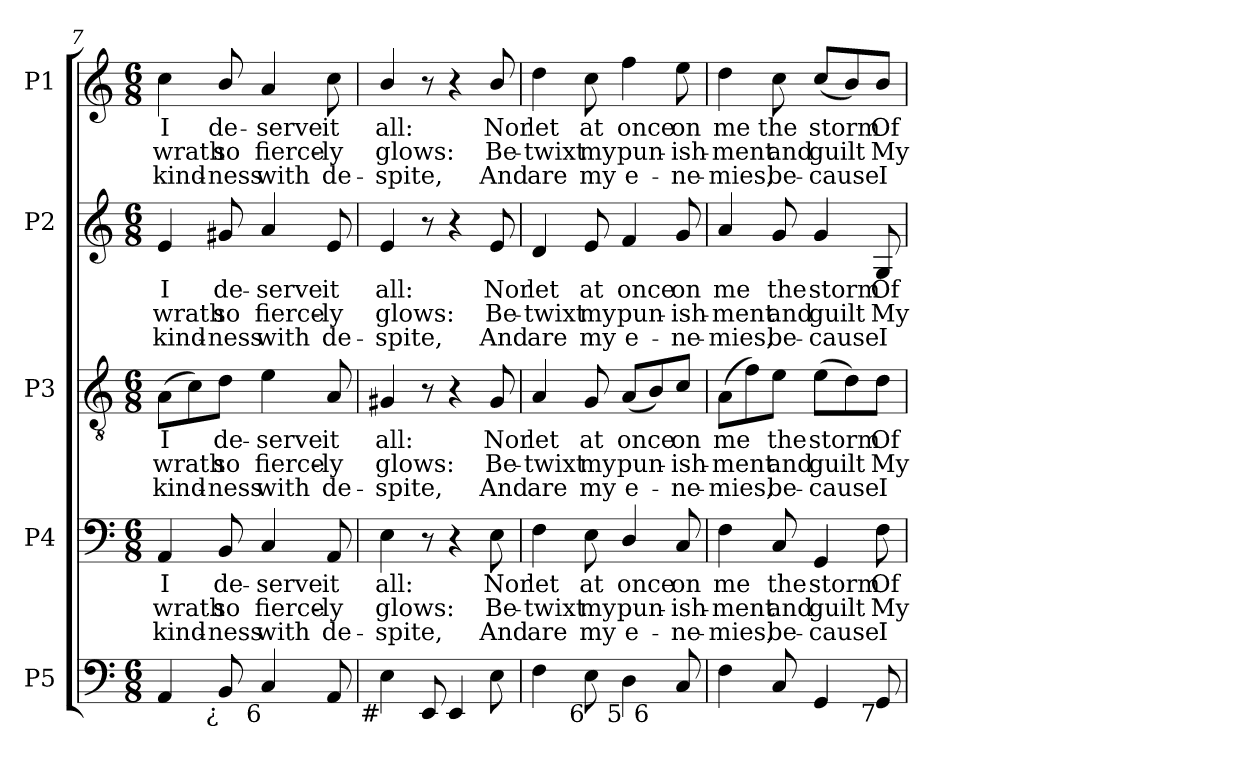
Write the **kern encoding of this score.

**kern	**kern	**text	**text	**text	**kern	**text	**text	**text	**kern	**text	**text	**text	**kern	**text	**text	**text
*part5	*part4	*part4	*part4	*part4	*part3	*part3	*part3	*part3	*part2	*part2	*part2	*part2	*part1	*part1	*part1	*part1
*staff5	*staff4	*staff4	*staff4	*staff4	*staff3	*staff3	*staff3	*staff3	*staff2	*staff2	*staff2	*staff2	*staff1	*staff1	*staff1	*staff1
*I"P5	*I"P4	*	*	*	*I"P3	*	*	*	*I"P2	*	*	*	*I"P1	*	*	*
*clefF4	*clefF4	*	*	*	*clefGv2	*	*	*	*clefG2	*	*	*	*clefG2	*	*	*
*	*	*	*	*	*ITrd7c12	*	*	*	*	*	*	*	*	*	*	*
*k[]	*k[]	*	*	*	*k[]	*	*	*	*k[]	*	*	*	*k[]	*	*	*
*a:	*a:	*	*	*	*a:	*	*	*	*a:	*	*	*	*a:	*	*	*
*M6/8	*M6/8	*	*	*	*M6/8	*	*	*	*M6/8	*	*	*	*M6/8	*	*	*
=7	=7	=7	=7	=7	=7	=7	=7	=7	=7	=7	=7	=7	=7	=7	=7	=7
!	!	!LO:LY:b:color=#000000	!LO:LY:b:color=#000000	!LO:LY:b:color=#000000	!	!	!	!	!	!	!	!	!	!	!	!
!	!	!	!	!	!	!LO:LY:b:color=#000000	!LO:LY:b:color=#000000	!LO:LY:b:color=#000000	!	!	!	!	!	!	!	!
!	!	!	!	!	!	!	!	!	!	!LO:LY:b:color=#000000	!LO:LY:b:color=#000000	!LO:LY:b:color=#000000	!	!	!	!
!	!	!	!	!	!	!	!	!	!	!	!	!	!	!LO:LY:b:color=#000000	!LO:LY:b:color=#000000	!LO:LY:b:color=#000000
4AAi/	4AAi/	I	wrath	kind-	(8AAi\L	I	wrath	kind-	4ei/	I	wrath	kind-	4cci\	I	wrath	kind-
.	.	.	.	.	8Ci\)	.	.	.	.	.	.	.	.	.	.	.
!	!	!LO:LY:b:color=#000000	!LO:LY:b:color=#000000	!LO:LY:b:color=#000000	!	!	!	!	!	!	!	!	!	!	!	!
!	!	!	!	!	!	!LO:LY:b:color=#000000	!LO:LY:b:color=#000000	!LO:LY:b:color=#000000	!	!	!	!	!	!	!	!
!	!	!	!	!	!	!	!	!	!	!LO:LY:b:color=#000000	!LO:LY:b:color=#000000	!LO:LY:b:color=#000000	!	!	!	!
!LO:TX:b:rj:t=¿	!	!	!	!	!	!	!	!	!	!	!	!	!	!	!	!
!	!	!	!	!	!	!	!	!	!	!	!	!	!	!LO:LY:b:color=#000000	!LO:LY:b:color=#000000	!LO:LY:b:color=#000000
8BBi/	8BBi/	de-	so	-ness	8Di\J	de-	so	-ness	8g#Xi/	de-	so	-ness	8bi/	de-	so	-ness
!	!	!LO:LY:b:color=#000000	!LO:LY:b:color=#000000	!LO:LY:b:color=#000000	!	!	!	!	!	!	!	!	!	!	!	!
!	!	!	!	!	!	!LO:LY:b:color=#000000	!LO:LY:b:color=#000000	!LO:LY:b:color=#000000	!	!	!	!	!	!	!	!
!	!	!	!	!	!	!	!	!	!	!LO:LY:b:color=#000000	!LO:LY:b:color=#000000	!LO:LY:b:color=#000000	!	!	!	!
!LO:TX:b:rj:t=6	!	!	!	!	!	!	!	!	!	!	!	!	!	!	!	!
!	!	!	!	!	!	!	!	!	!	!	!	!	!	!LO:LY:b:color=#000000	!LO:LY:b:color=#000000	!LO:LY:b:color=#000000
4Ci/	4Ci/	-serve	fierce-	with	4Ei\	-serve	fierce-	with	4ai/	-serve	fierce-	with	4ai/	-serve	fierce-	with
!	!	!LO:LY:b:color=#000000	!LO:LY:b:color=#000000	!LO:LY:b:color=#000000	!	!	!	!	!	!	!	!	!	!	!	!
!	!	!	!	!	!	!LO:LY:b:color=#000000	!LO:LY:b:color=#000000	!LO:LY:b:color=#000000	!	!	!	!	!	!	!	!
!	!	!	!	!	!	!	!	!	!	!LO:LY:b:color=#000000	!LO:LY:b:color=#000000	!LO:LY:b:color=#000000	!	!	!	!
!	!	!	!	!	!	!	!	!	!	!	!	!	!	!LO:LY:b:color=#000000	!LO:LY:b:color=#000000	!LO:LY:b:color=#000000
8AAi/	8AAi/	it	-ly	de-	8AAi/	it	-ly	de-	8ei/	it	-ly	de-	8cci\	it	-ly	de-
=8	=8	=8	=8	=8	=8	=8	=8	=8	=8	=8	=8	=8	=8	=8	=8	=8
!	!	!LO:LY:b:color=#000000	!LO:LY:b:color=#000000	!LO:LY:b:color=#000000	!	!	!	!	!	!	!	!	!	!	!	!
!	!	!	!	!	!	!LO:LY:b:color=#000000	!LO:LY:b:color=#000000	!LO:LY:b:color=#000000	!	!	!	!	!	!	!	!
!	!	!	!	!	!	!	!	!	!	!LO:LY:b:color=#000000	!LO:LY:b:color=#000000	!LO:LY:b:color=#000000	!	!	!	!
!LO:TX:b:rj:t=#	!	!	!	!	!	!	!	!	!	!	!	!	!	!	!	!
!	!	!	!	!	!	!	!	!	!	!	!	!	!	!LO:LY:b:color=#000000	!LO:LY:b:color=#000000	!LO:LY:b:color=#000000
4Ei\	4Ei\	all:	glows:	-spite,	4GG#Xi/	all:	glows:	-spite,	4ei/	all:	glows:	-spite,	4bi/	all:	glows:	-spite,
8EEi/	8r	.	.	.	8r	.	.	.	8r	.	.	.	8r	.	.	.
4EEi/	4r	.	.	.	4r	.	.	.	4r	.	.	.	4r	.	.	.
!	!	!LO:LY:b:color=#000000	!LO:LY:b:color=#000000	!LO:LY:b:color=#000000	!	!	!	!	!	!	!	!	!	!	!	!
!	!	!	!	!	!	!LO:LY:b:color=#000000	!LO:LY:b:color=#000000	!LO:LY:b:color=#000000	!	!	!	!	!	!	!	!
!	!	!	!	!	!	!	!	!	!	!LO:LY:b:color=#000000	!LO:LY:b:color=#000000	!LO:LY:b:color=#000000	!	!	!	!
!	!	!	!	!	!	!	!	!	!	!	!	!	!	!LO:LY:b:color=#000000	!LO:LY:b:color=#000000	!LO:LY:b:color=#000000
8Ei\	8Ei\	Nor	Be-	And	8GG#i/	Nor	Be-	And	8ei/	Nor	Be-	And	8bi/	Nor	Be-	And
!!LO:PB:g=z
=9	=9	=9	=9	=9	=9	=9	=9	=9	=9	=9	=9	=9	=9	=9	=9	=9
!	!	!LO:LY:b:color=#000000	!LO:LY:b:color=#000000	!LO:LY:b:color=#000000	!	!	!	!	!	!	!	!	!	!	!	!
!	!	!	!	!	!	!LO:LY:b:color=#000000	!LO:LY:b:color=#000000	!LO:LY:b:color=#000000	!	!	!	!	!	!	!	!
!	!	!	!	!	!	!	!	!	!	!LO:LY:b:color=#000000	!LO:LY:b:color=#000000	!LO:LY:b:color=#000000	!	!	!	!
!LO:TX:b:rj:t=6	!	!	!	!	!	!	!	!	!	!	!	!	!	!	!	!
!	!	!	!	!	!	!	!	!	!	!	!	!	!	!LO:LY:b:color=#000000	!LO:LY:b:color=#000000	!LO:LY:b:color=#000000
*^	*	*	*	*	*	*	*	*	*	*	*	*	*	*	*	*
4Fi\	2ryy	4Fi\	let	-twixt	are	4AAi/	let	-twixt	are	4di/	let	-twixt	are	4ddi\	let	-twixt	are
!	!	!	!LO:LY:b:color=#000000	!LO:LY:b:color=#000000	!LO:LY:b:color=#000000	!	!	!	!	!	!	!	!	!	!	!	!
!	!	!	!	!	!	!	!LO:LY:b:color=#000000	!LO:LY:b:color=#000000	!LO:LY:b:color=#000000	!	!	!	!	!	!	!	!
!	!	!	!	!	!	!	!	!	!	!	!LO:LY:b:color=#000000	!LO:LY:b:color=#000000	!LO:LY:b:color=#000000	!	!	!	!
!LO:TX:b:rj:t=6	!	!	!	!	!	!	!	!	!	!	!	!	!	!	!	!	!
!	!	!	!	!	!	!	!	!	!	!	!	!	!	!	!LO:LY:b:color=#000000	!LO:LY:b:color=#000000	!LO:LY:b:color=#000000
8Ei\	.	8Ei\	at	my	my	8GGi/	at	my	my	8ei/	at	my	my	8cci\	at	my	my
!	!	!	!LO:LY:b:color=#000000	!LO:LY:b:color=#000000	!LO:LY:b:color=#000000	!	!	!	!	!	!	!	!	!	!	!	!
!	!	!	!	!	!	!	!LO:LY:b:color=#000000	!LO:LY:b:color=#000000	!LO:LY:b:color=#000000	!	!	!	!	!	!	!	!
!	!	!	!	!	!	!	!	!	!	!	!LO:LY:b:color=#000000	!LO:LY:b:color=#000000	!LO:LY:b:color=#000000	!	!	!	!
!LO:TX:b:rj:t=5	!	!	!	!	!	!	!	!	!	!	!	!	!	!	!	!	!
!	!	!	!	!	!	!	!	!	!	!	!	!	!	!	!LO:LY:b:color=#000000	!LO:LY:b:color=#000000	!LO:LY:b:color=#000000
4Di\	.	4Di/	once	pun-	e-	(8AAi/L	once	pun-	e-	4fi/	once	pun-	e-	4ffi\	once	pun-	e-
!	!LO:TX:b:rj:t=6	!	!	!	!	!	!	!	!	!	!	!	!	!	!	!	!
.	4ryy	.	.	.	.	8BBi/)	.	.	.	.	.	.	.	.	.	.	.
!	!	!	!LO:LY:b:color=#000000	!LO:LY:b:color=#000000	!LO:LY:b:color=#000000	!	!	!	!	!	!	!	!	!	!	!	!
!	!	!	!	!	!	!	!LO:LY:b:color=#000000	!LO:LY:b:color=#000000	!LO:LY:b:color=#000000	!	!	!	!	!	!	!	!
!	!	!	!	!	!	!	!	!	!	!	!LO:LY:b:color=#000000	!LO:LY:b:color=#000000	!LO:LY:b:color=#000000	!	!	!	!
!	!	!	!	!	!	!	!	!	!	!	!	!	!	!	!LO:LY:b:color=#000000	!LO:LY:b:color=#000000	!LO:LY:b:color=#000000
8Ci/	.	8Ci/	on	-ish-	-ne-	8Ci/J	on	-ish-	-ne-	8gi/	on	-ish-	-ne-	8eei\	on	-ish-	-ne-
*v	*v	*	*	*	*	*	*	*	*	*	*	*	*	*	*	*	*
=10	=10	=10	=10	=10	=10	=10	=10	=10	=10	=10	=10	=10	=10	=10	=10	=10
*^	*	*	*	*	*	*	*	*	*	*	*	*	*	*	*	*
!	!	!	!LO:LY:b:color=#000000	!LO:LY:b:color=#000000	!LO:LY:b:color=#000000	!	!	!	!	!	!	!	!	!	!	!	!
*v	*v	*	*	*	*	*	*	*	*	*	*	*	*	*	*	*	*
*^	*	*	*	*	*	*	*	*	*	*	*	*	*	*	*	*
!	!	!	!	!	!	!	!LO:LY:b:color=#000000	!LO:LY:b:color=#000000	!LO:LY:b:color=#000000	!	!	!	!	!	!	!	!
*v	*v	*	*	*	*	*	*	*	*	*	*	*	*	*	*	*	*
*^	*	*	*	*	*	*	*	*	*	*	*	*	*	*	*	*
!	!	!	!	!	!	!	!	!	!	!	!LO:LY:b:color=#000000	!LO:LY:b:color=#000000	!LO:LY:b:color=#000000	!	!	!	!
*v	*v	*	*	*	*	*	*	*	*	*	*	*	*	*	*	*	*
*^	*	*	*	*	*	*	*	*	*	*	*	*	*	*	*	*
!LO:TX:b:rj:t=6	!	!	!	!	!	!	!	!	!	!	!	!	!	!	!	!	!
!	!	!	!	!	!	!	!	!	!	!	!	!	!	!	!LO:LY:b:color=#000000	!LO:LY:b:color=#000000	!LO:LY:b:color=#000000
*v	*v	*	*	*	*	*	*	*	*	*	*	*	*	*	*	*	*
4Fi\	4Fi\	me	-ment	-mies,	(8AAi\L	me	-ment	-mies,	4ai/	me	-ment	-mies,	4ddi\	me	-ment	-mies,
.	.	.	.	.	8Fi\)	.	.	.	.	.	.	.	.	.	.	.
!	!	!LO:LY:b:color=#000000	!LO:LY:b:color=#000000	!LO:LY:b:color=#000000	!	!	!	!	!	!	!	!	!	!	!	!
!	!	!	!	!	!	!LO:LY:b:color=#000000	!LO:LY:b:color=#000000	!LO:LY:b:color=#000000	!	!	!	!	!	!	!	!
!	!	!	!	!	!	!	!	!	!	!LO:LY:b:color=#000000	!LO:LY:b:color=#000000	!LO:LY:b:color=#000000	!	!	!	!
!	!	!	!	!	!	!	!	!	!	!	!	!	!	!LO:LY:b:color=#000000	!LO:LY:b:color=#000000	!LO:LY:b:color=#000000
8Ci/	8Ci/	the	and	be-	8Ei\J	the	and	be-	8gi/	the	and	be-	8cci\	the	and	be-
!	!	!LO:LY:b:color=#000000	!LO:LY:b:color=#000000	!LO:LY:b:color=#000000	!	!	!	!	!	!	!	!	!	!	!	!
!	!	!	!	!	!	!LO:LY:b:color=#000000	!LO:LY:b:color=#000000	!LO:LY:b:color=#000000	!	!	!	!	!	!	!	!
!	!	!	!	!	!	!	!	!	!	!LO:LY:b:color=#000000	!LO:LY:b:color=#000000	!LO:LY:b:color=#000000	!	!	!	!
!	!	!	!	!	!	!	!	!	!	!	!	!	!	!LO:LY:b:color=#000000	!LO:LY:b:color=#000000	!LO:LY:b:color=#000000
4GGi/	4GGi/	storm	guilt	-cause	(8Ei\L	storm	guilt	-cause	4gi/	storm	guilt	-cause	(8cci/L	storm	guilt	-cause
.	.	.	.	.	8Di\)	.	.	.	.	.	.	.	8bi/)	.	.	.
!	!	!LO:LY:b:color=#000000	!LO:LY:b:color=#000000	!LO:LY:b:color=#000000	!	!	!	!	!	!	!	!	!	!	!	!
!	!	!	!	!	!	!LO:LY:b:color=#000000	!LO:LY:b:color=#000000	!LO:LY:b:color=#000000	!	!	!	!	!	!	!	!
!	!	!	!	!	!	!	!	!	!	!LO:LY:b:color=#000000	!LO:LY:b:color=#000000	!LO:LY:b:color=#000000	!	!	!	!
!LO:TX:b:rj:t=7	!	!	!	!	!	!	!	!	!	!	!	!	!	!	!	!
!	!	!	!	!	!	!	!	!	!	!	!	!	!	!LO:LY:b:color=#000000	!LO:LY:b:color=#000000	!LO:LY:b:color=#000000
8GGi/	8Fi\	Of	My	I	8Di\J	Of	My	I	8Gi/	Of	My	I	8bi/J	Of	My	I
=	=	=	=	=	=	=	=	=	=	=	=	=	=	=	=	=
*-	*-	*-	*-	*-	*-	*-	*-	*-	*-	*-	*-	*-	*-	*-	*-	*-
